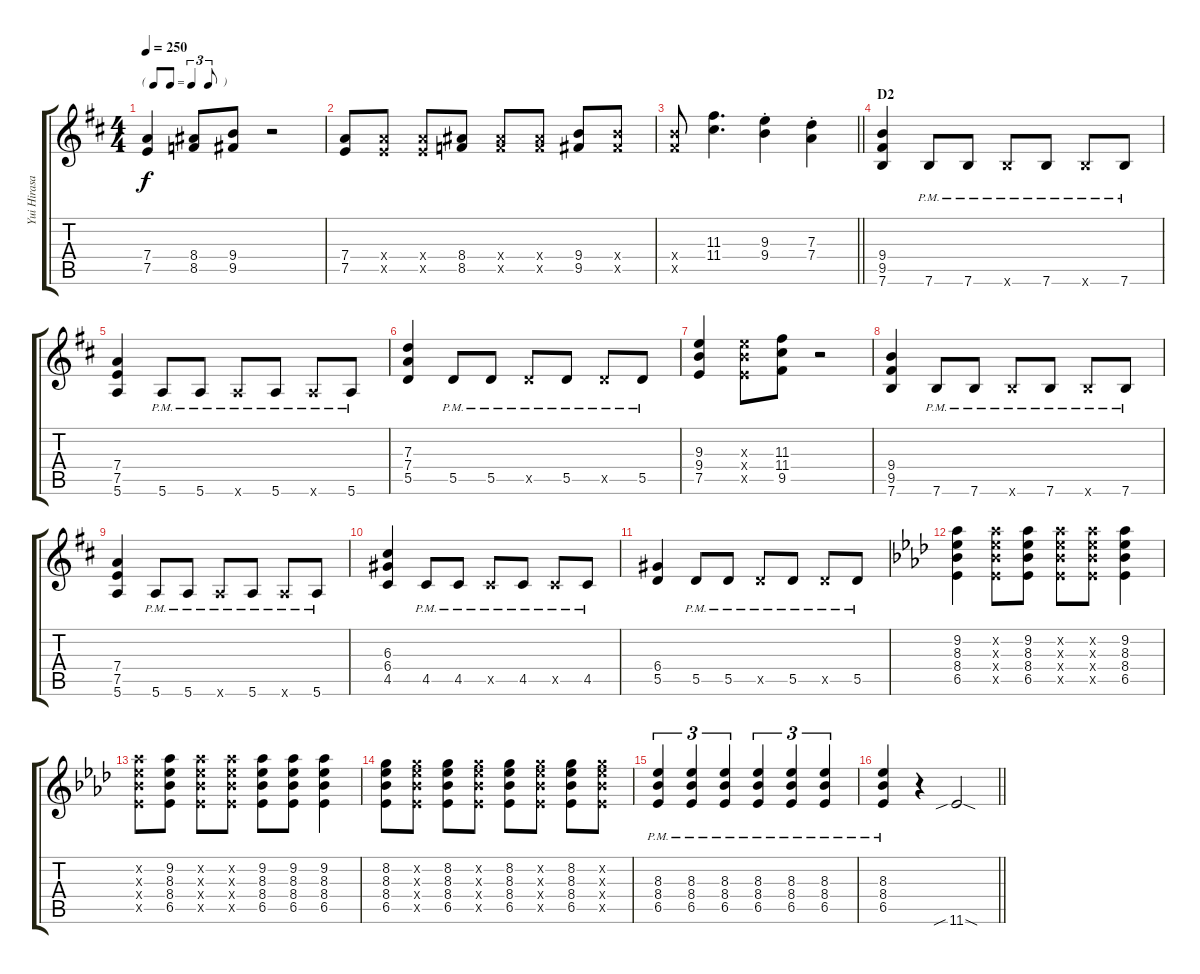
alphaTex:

\track ("Yui Hirasawa" "Yui Hirasa") {instrument distortionguitar}
\staff {score tabs}
\tuning (E4 B3 G3 D3 A2 E2) {hide}
\ts (4 4)
\tf triplet8th
\tempo 250
\clef g2
\ks d
(7.4 7.5).4{dy f} (8.4 8.5).8 (9.4 9.5).8 r.2 |
(7.4 7.5).8 (7.4{x} 7.5{x}).8 (7.4{x} 7.5{x}).8 (8.4 8.5).8 (8.4{x} 8.5{x}).8 (8.4{x} 8.5{x}).8 (9.4 9.5).8 (9.4{x} 9.5{x}).8 |
\barLineRight lightlight
(9.4{x} 9.5{x}).8 (11.3 11.4).4{d} (9.3{st} 9.4{st}).4 (7.3{st} 7.4{st}).4 |
\section ("" "D2")
(9.4 9.5 7.6).4 7.6{pm}.8 7.6{pm}.8 7.6{pm x}.8 7.6{pm}.8 7.6{pm x}.8 7.6{pm}.8 |
(7.4 7.5 5.6).4 5.6{pm}.8 5.6{pm}.8 5.6{pm x}.8 5.6{pm}.8 5.6{pm x}.8 5.6{pm}.8 |
(7.3 7.4 5.5).4 5.5{pm}.8 5.5{pm}.8 5.5{pm x}.8 5.5{pm}.8 5.5{pm x}.8 5.5{pm}.8 |
(9.3 9.4 7.5).4 (9.3{x} 9.4{x} 7.5{x}).8 (11.3 11.4 9.5).8 r.2 |
(9.4 9.5 7.6).4 7.6{pm}.8 7.6{pm}.8 7.6{pm x}.8 7.6{pm}.8 7.6{pm x}.8 7.6{pm}.8 |
(7.4 7.5 5.6).4 5.6{pm}.8 5.6{pm}.8 5.6{pm x}.8 5.6{pm}.8 5.6{pm x}.8 5.6{pm}.8 |
(6.3 6.4 4.5).4 4.5{pm}.8 4.5{pm}.8 4.5{pm x}.8 4.5{pm}.8 4.5{pm x}.8 4.5{pm}.8 |
(6.4 5.5).4 5.5{pm}.8 5.5{pm}.8 5.5{pm x}.8 5.5{pm}.8 5.5{pm x}.8 5.5{pm}.8 |
\ks ab
(9.2 8.3 8.4 6.5).4 (9.2{x} 8.3{x} 8.4{x} 6.5{x}).8 (9.2 8.3 8.4 6.5).8 (9.2{x} 8.3{x} 8.4{x} 6.5{x}).8 (9.2{x} 8.3{x} 8.4{x} 6.5{x}).8 (9.2 8.3 8.4 6.5).4 |
(9.2{x} 8.3{x} 8.4{x} 6.5{x}).8 (9.2 8.3 8.4 6.5).8 (9.2{x} 8.3{x} 8.4{x} 6.5{x}).8 (9.2{x} 8.3{x} 8.4{x} 6.5{x}).8 (9.2 8.3 8.4 6.5).8 (9.2 8.3 8.4 6.5).8 (9.2 8.3 8.4 6.5).4 |
(8.2 8.3 8.4 6.5).8 (8.2{x} 8.3{x} 8.4{x} 6.5{x}).8 (8.2 8.3 8.4 6.5).8 (8.2{x} 8.3{x} 8.4{x} 6.5{x}).8 (8.2 8.3 8.4 6.5).8 (8.2{x} 8.3{x} 8.4{x} 6.5{x}).8 (8.2 8.3 8.4 6.5).8 (8.2{x} 8.3{x} 8.4{x} 6.5{x}).8 |
(8.3{pm} 8.4{pm} 6.5{pm}).4{tu (3 2)} (8.3{pm} 8.4{pm} 6.5{pm}).4{tu (3 2)} (8.3{pm} 8.4{pm} 6.5{pm}).4{tu (3 2)} (8.3{pm} 8.4{pm} 6.5{pm}).4{tu (3 2)} (8.3{pm} 8.4{pm} 6.5{pm}).4{tu (3 2)} (8.3{pm} 8.4{pm} 6.5{pm}).4{tu (3 2)} |
\barLineRight lightlight
(8.3{pm} 8.4{pm} 6.5{pm}).4 r.4 11.6{sib sod}.2
